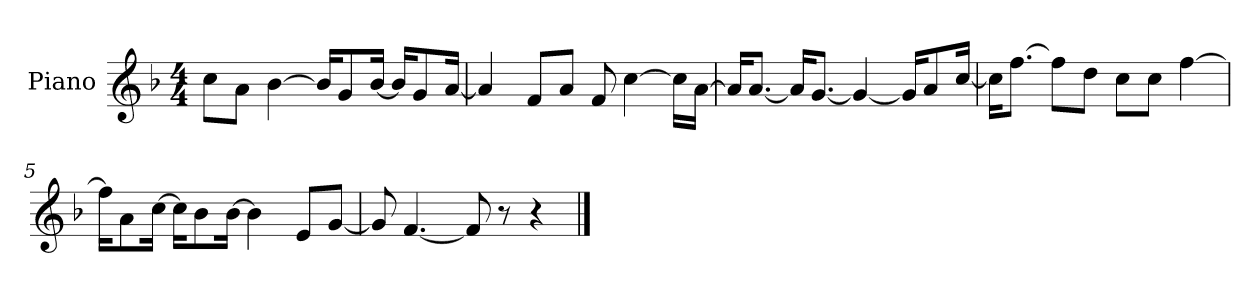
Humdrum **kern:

**kern
*part1
*staff1
*I"Piano
*I'P-no
*clefG2
*k[b-]
*M4/4
*MM90
=1
8cc\L
8a\J
[4b-\
16b-/KL]
8g/
[16b-/Jk
16b-/KL]
8g/
[16a/Jk
=2
4a/]
8f/L
8a/J
8f/
[4cc\
16cc\LL]
[16a\JJ
=3
16a/KL]
[8.a/J
16a/KL]
[8.g/J
4g/_
16g/KL]
8a/
[16cc/Jk
=4
16cc\KL]
[8.ff\J
8ff\L]
8dd\J
8cc\L
8cc\J
[4ff\
!!LO:LB:g=z
=5
16ff\KL]
8a\
[16cc\Jk
16cc\KL]
8b-\
[16b-\Jk
4b-\]
8e/L
[8g/J
=6
8g/]
[4.f/
8f/]
8r
4r
==
*-
